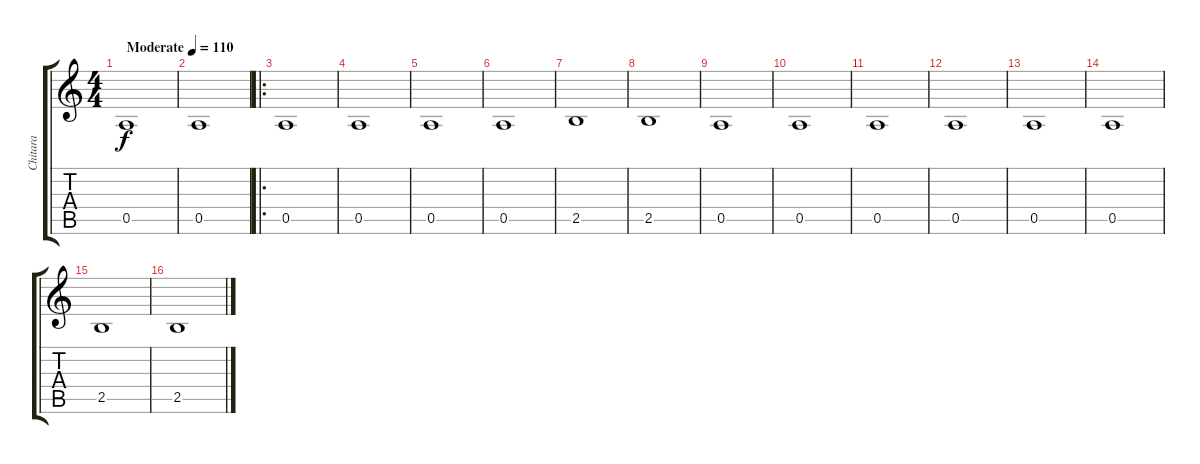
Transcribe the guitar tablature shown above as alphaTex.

\track ("Chitara" "Chitara") {instrument acousticguitarsteel}
\staff {score tabs}
\tuning (E4 B3 G3 D3 A2 E2) {hide}
\ts (4 4)
\tempo (110 "Moderate")
\clef g2
\ks c
0.5.1{dy f instrument acousticguitarsteel} |
0.5.1 |
\ro
0.5.1 |
0.5.1 |
0.5.1 |
0.5.1 |
2.5.1 |
2.5.1 |
0.5.1 |
0.5.1 |
0.5.1 |
0.5.1 |
0.5.1 |
0.5.1 |
2.5.1 |
2.5.1
